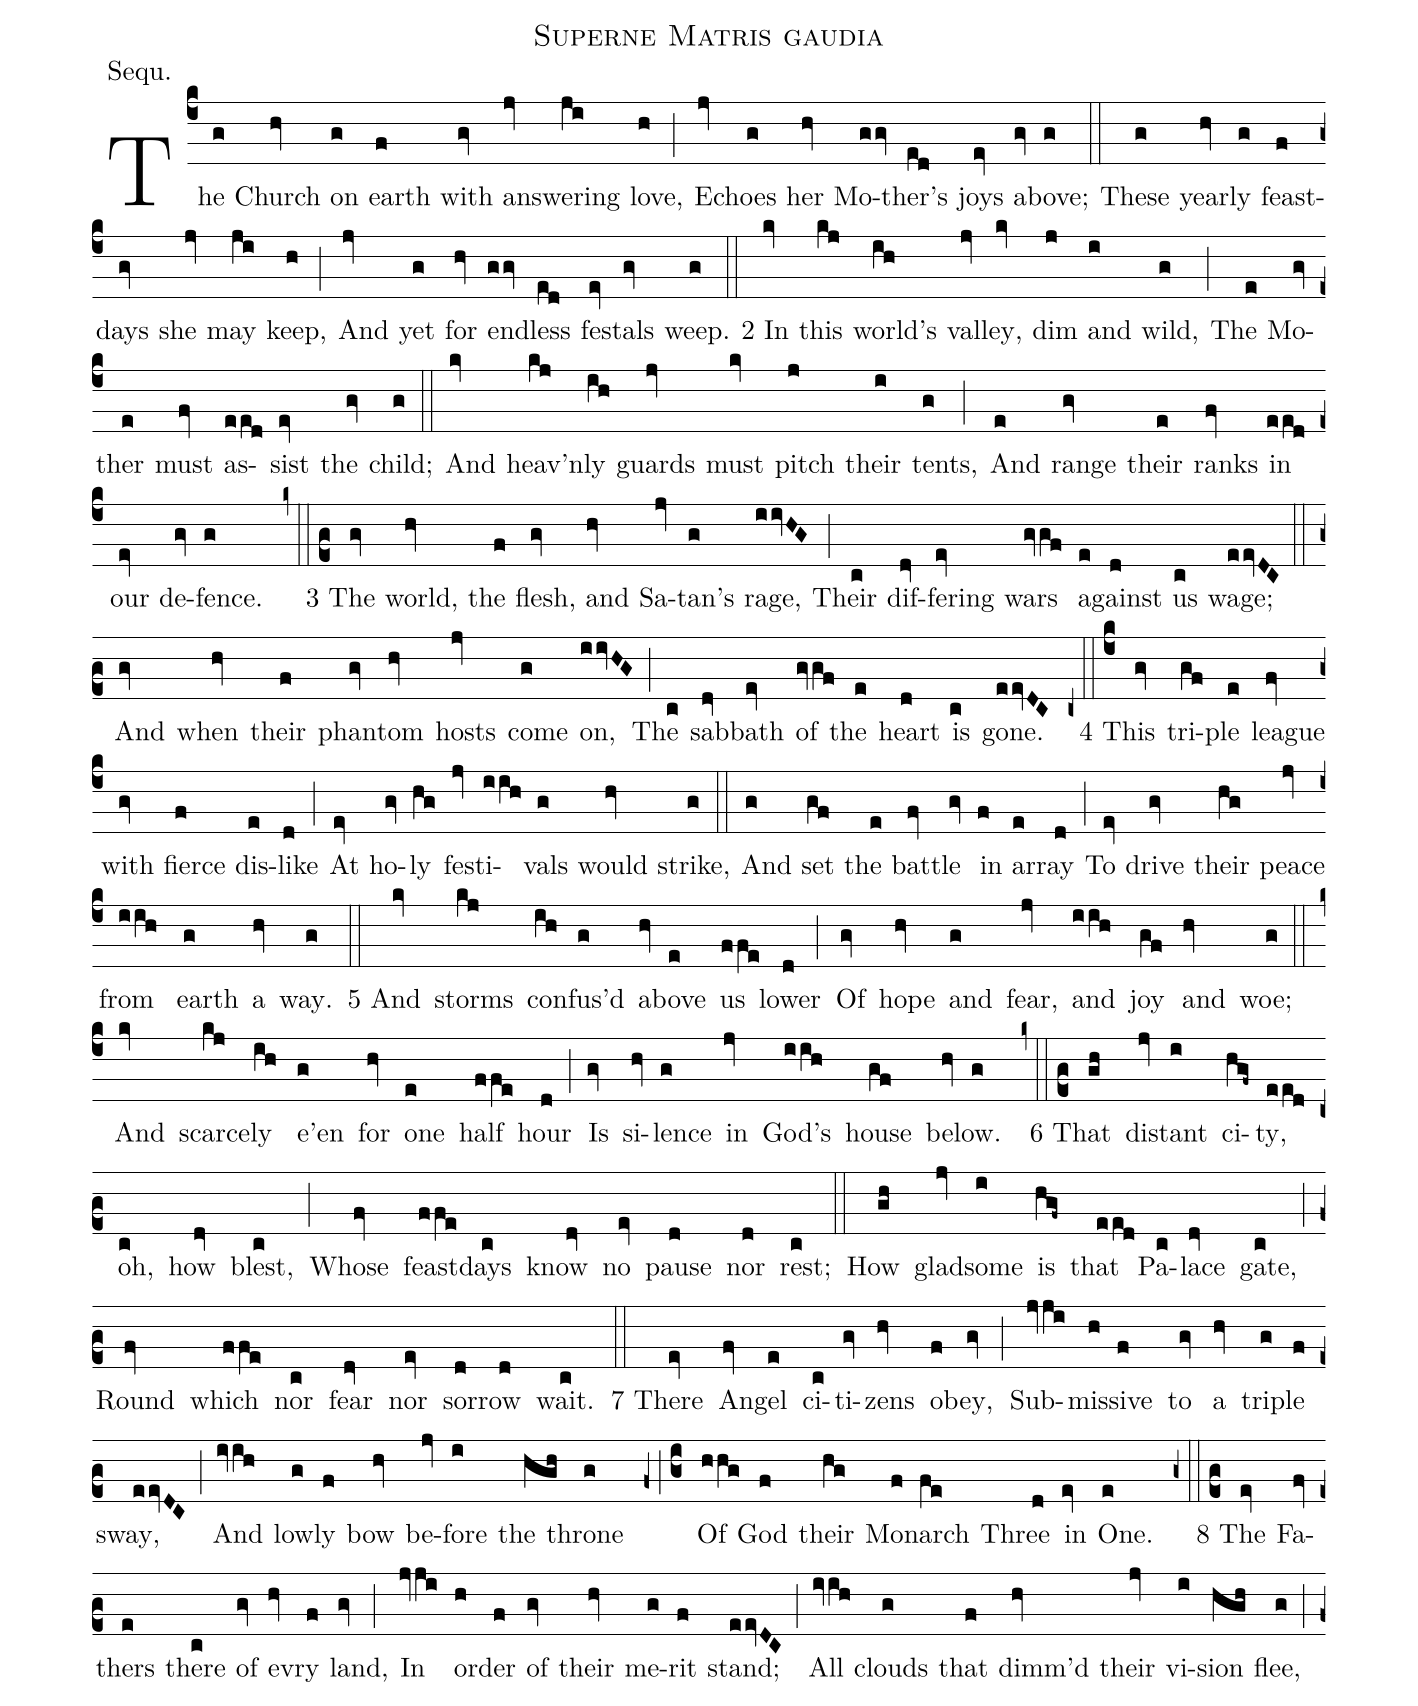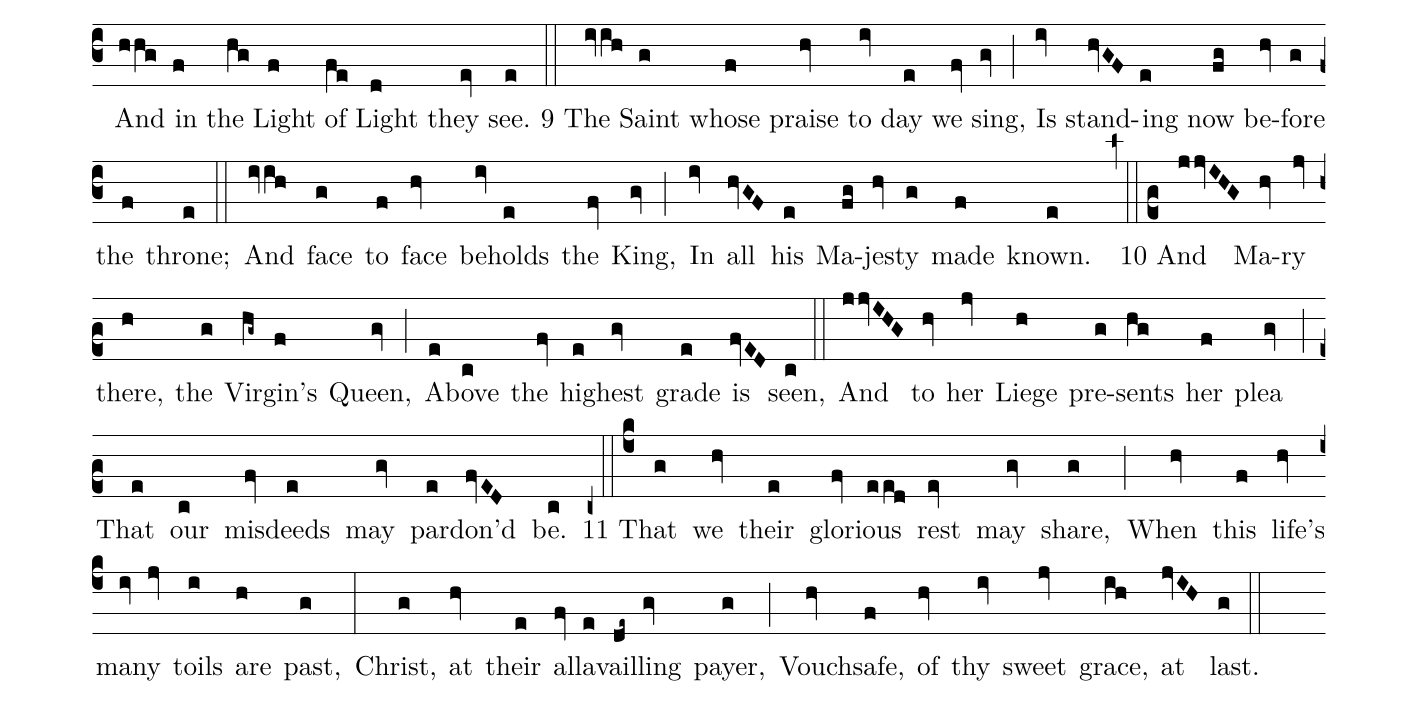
name: Superne Matris gaudia;
office-part: sequence;
annotation: Sequ.;
%%
(c4) The(g) Church(hv) on(g) earth(f) with(gv) an(jv)swering(ji) love,(h) (;) E(jv)choes(g) her(hv) Mo(ggv)ther’s(ed) joys(ev) a(gv)bove;(g) (::)
These(g) year(hv)ly(g) feast-(f)days(gv) she(jv) may(ji) keep,(h) (;) And(jv) yet(g) for(hv) end(ggv)less(ed) fes(ev)tals(gv) weep.(g) (::)

2 {I}n(kv) this(kj) world’s(ih) val(jv)ley,(kv) dim(j) and(i) wild,(g) (;) The(e) Mo(gv)ther(e) must(fv) as(eed)sist(ev) the(gv) child;(g) (::) And(kv) heav’n(kj)ly(ih) guards(jv) must(kv) pitch(j) their(i) tents,(g) (;) And(e) range(gv) their(e) ranks(fv) in(eed) our(ev) de(gv)fence.(g) (z0::c2)

3 T{h}e(gv) world,(hv) the(f) flesh,(gv) and(hv) Sa(jv)tan’s(g) rage,(iivHG) (;) Their(c) dif(dv)fering(ev) wars(gvgf) a(e)gainst(d) us(c) wage;(eevDC) (::)
And(gv) when(hv) their(f) phan(gv)tom(hv) hosts(jv) come(g) on,(iivHG) (;) The(c) sab(dv)bath(ev) of(gvgf) the(e) heart(d) is(c) gone.(eevDC) (z0::c4)

4 Th{i}s(gv) tri(gf)ple(e) league(fv) with(gv) fierce(f) dis(e)like(d) (;) At(ev) ho(gv)ly(hg) fes(jv)ti(iih)vals(g) would(hv) strike,(g) (::) And(g) set(gf) the(e) bat(fv)tle(gv) in(f) ar(e)ray(d) (;) To(ev) drive(gv) their(hg) peace(jv) from (iih) earth(g) a(hv) way.(g) (::)

5 A{n}d(kv) storms(kj) con(ih)fus’d(g) a(hv)bove(e) us(ffe) lower(d) (;) Of(gv) hope(hv) and(g) fear,(jv) and(iih) joy(gf) and(hv) woe;(g) (::) And(kv) scarce(kj)ly(ih) e’en(g) for(hv) one(e) half(ffe) hour(d) (;) Is(gv) si(hv)lence(g) in(jv) God’s(iih) house(gf) be(hv)low.(g) (z0::c2)

6 Th{a}t(gh) dis(jv)tant(i) ci(hgf~)ty,(eed) oh,(c) how(dv) blest,(c) (;) Whose(fv) feast(ffe)days(c) know(dv) no(ev) pause(d) nor(d) rest;(c) (::) How(gh) glad(jv)some(i) is(hgf~) that(eed) Pa(c)lace(dv) gate,(c) (;) Round(fv) which(ffe) nor(c) fear(dv) nor(ev) sor(d)row(d) wait.(c) (::)

7 Th{e}re(ev) An(fv)gel(e) ci(c)ti(gv)zens(hv) o(f)bey,(gv) (;) Sub(jvji)mis(h)sive(f) to(gv) a(hv) tri(g)ple(f) sway,(eevDC) (;) And(ivih) low(g)ly(f) bow(hv) be(jv)fore(i) the(hgh) throne(g) (z0;c3) Of(hhg) God(f) their(hg) Mo(f)narch(fe) Three(d) in(ev) One.(e) (z0::c2)
8 T{h}e(ev) Fa(fv)thers(e) there(c) of(gv) ev(hv)ry(f) land,(gv) (;) In(jvji) or(h)der(f) of(gv) their(hv) me(g)rit(f) stand;(eevDC) (;) All(ivih) clouds(g) that(f) dimm’d(hv) their(jv) vi(i)sion(hgh) flee,(g) (z0;c3) And(hhg) in(f) the(hg) Light(f) of(fe) Light(d) they(ev) see.(e) (::)

9 T{h}e(ivih) Saint(g) whose(f) praise(hv) to(iv) day(e) we(fv) sing,(gv) (;) Is(iv) stand(hvGF)ing(e) now(fg) be(hv)fore(g) the(f) throne;(e) (::)
And(ivih) face(g) to(f) face(hv) be(iv)holds(e) the(fv) King,(gv) (;)  In(iv) all(hvGF) his(e) Ma(fg)jes(hv)ty(g) made(f) known.(e) (z0::c2)

10 A{n}d(jjvIHG) Ma(hv)ry(jv) there,(h) the(g) Vir(hg~)gin’s(f) Queen,(gv) (;) A(e)bove(c) the(fv) high(e)est(gv) grade(e) is(fvED) seen,(c) (::)
And(jjvIHG) to(hv) her(jv) Liege(h) pre(g)sents(hg) her(f) plea(gv) (;) That(e) our(c) mis(fv)deeds(e) may(gv) par(e)don’d(fvED) be.(c) (z0::c4)

11 Th{a}t(g) we(hv) their(e) glo(fv)rious(eed) rest(ev) may(gv) share,(g) (;) When(hv) this(f) life’s(hv) ma(iv)ny(jv) toils(i) are(h) past,(g) (:) Christ,(g) at(hv) their(e) all(fv)a(e)vail(de~)ling(gv) payer,(g) (;) Vouch(hv)safe,(f) of(hv) thy(iv) sweet(jv) grace,(ih) at(jvIH) last.(g) (::)
